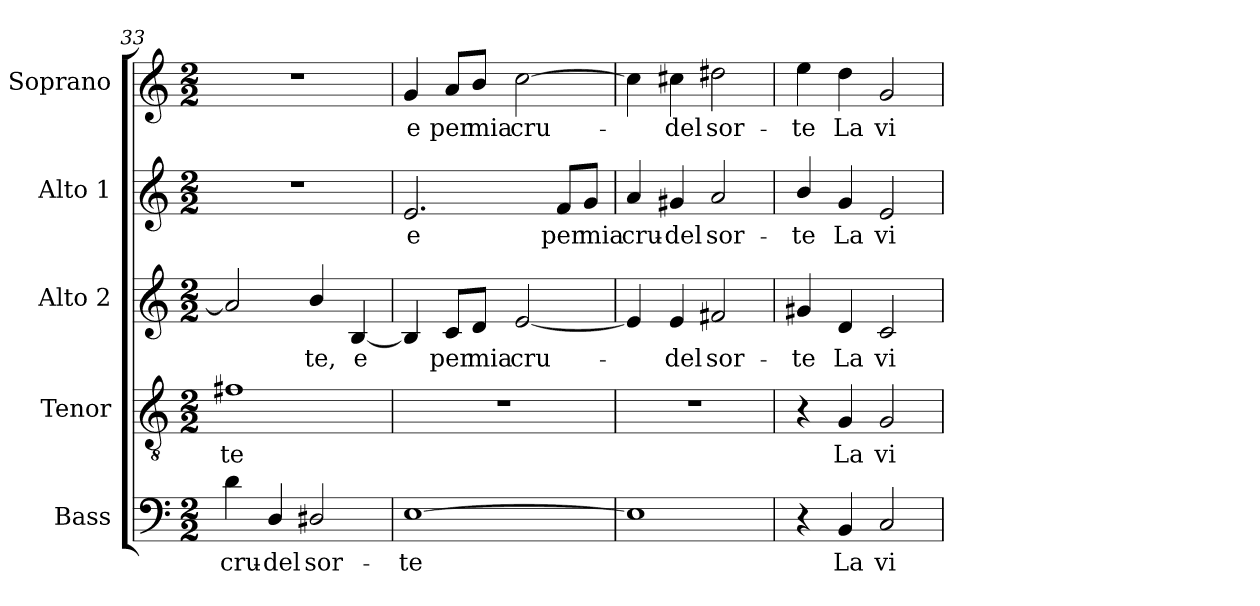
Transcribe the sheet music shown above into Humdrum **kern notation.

**kern	**text	**kern	**text	**kern	**text	**kern	**text	**kern	**text
*part5	*part5	*part4	*part4	*part3	*part3	*part2	*part2	*part1	*part1
*staff5	*staff5	*staff4	*staff4	*staff3	*staff3	*staff2	*staff2	*staff1	*staff1
*I"Bass	*	*I"Tenor	*	*I"Alto 2	*	*I"Alto 1	*	*I"Soprano	*
*I'B	*	*I'T	*	*I'A2	*	*I'A1	*	*I'S	*
*clefF4	*	*clefGv2	*	*clefG2	*	*clefG2	*	*clefG2	*
*	*	*ITrd7c12	*	*	*	*	*	*	*
*k[]	*	*k[]	*	*k[]	*	*k[]	*	*k[]	*
*C:	*	*C:	*	*C:	*	*C:	*	*C:	*
*M2/2	*	*M2/2	*	*M2/2	*	*M2/2	*	*M2/2	*
=33	=33	=33	=33	=33	=33	=33	=33	=33	=33
!	!LO:LY:b:color=#000000	!	!	!	!	!	!	!	!
!	!	!	!LO:LY:b:color=#000000	!	!	!	!	!	!
4di\	cru-	1F#Xi	-te	2ai/]	.	1r	.	1r	.
!	!LO:LY:b:color=#000000	!	!	!	!	!	!	!	!
4Di/	-del	.	.	.	.	.	.	.	.
!	!LO:LY:b:color=#000000	!	!	!	!	!	!	!	!
!	!	!	!	!	!LO:LY:b:color=#000000	!	!	!	!
2D#Xi/	sor-	.	.	4bi/	-te,	.	.	.	.
!	!	!	!	!	!LO:LY:b:color=#000000	!	!	!	!
.	.	.	.	[4Bi/	e	.	.	.	.
=34	=34	=34	=34	=34	=34	=34	=34	=34	=34
!	!LO:LY:b:color=#000000	!	!	!	!	!	!	!	!
!	!	!	!	!	!	!	!LO:LY:b:color=#000000	!	!
!	!	!	!	!	!	!	!	!	!LO:LY:b:color=#000000
[1Ei	-te	1r	.	4Bi/]	.	2.ei/	e	4gi/	e
!	!	!	!	!	!LO:LY:b:color=#000000	!	!	!	!
!	!	!	!	!	!	!	!	!	!LO:LY:b:color=#000000
.	.	.	.	8ci/L	per	.	.	8ai/L	per
!	!	!	!	!	!LO:LY:b:color=#000000	!	!	!	!
!	!	!	!	!	!	!	!	!	!LO:LY:b:color=#000000
.	.	.	.	8di/J	mia	.	.	8bi/J	mia
!	!	!	!	!	!LO:LY:b:color=#000000	!	!	!	!
!	!	!	!	!	!	!	!	!	!LO:LY:b:color=#000000
.	.	.	.	[2ei/	cru-	.	.	[2cci\	cru-
!	!	!	!	!	!	!	!LO:LY:b:color=#000000	!	!
.	.	.	.	.	.	8fi/L	per	.	.
!	!	!	!	!	!	!	!LO:LY:b:color=#000000	!	!
.	.	.	.	.	.	8gi/J	mia	.	.
!!LO:PB:g=z
=35	=35	=35	=35	=35	=35	=35	=35	=35	=35
!	!	!	!	!	!	!	!LO:LY:b:color=#000000	!	!
1Ei]	.	1r	.	4ei/]	.	4ai/	cru-	4cci\]	.
!	!	!	!	!	!LO:LY:b:color=#000000	!	!	!	!
!	!	!	!	!	!	!	!LO:LY:b:color=#000000	!	!
!	!	!	!	!	!	!	!	!	!LO:LY:b:color=#000000
.	.	.	.	4ei/	-del	4g#Xi/	-del	4cc#Xi\	-del
!	!	!	!	!	!LO:LY:b:color=#000000	!	!	!	!
!	!	!	!	!	!	!	!LO:LY:b:color=#000000	!	!
!	!	!	!	!	!	!	!	!	!LO:LY:b:color=#000000
.	.	.	.	2f#Xi/	sor-	2ai/	sor-	2dd#Xi\	sor-
=36	=36	=36	=36	=36	=36	=36	=36	=36	=36
!	!	!	!	!	!LO:LY:b:color=#000000	!	!	!	!
!	!	!	!	!	!	!	!LO:LY:b:color=#000000	!	!
!	!	!	!	!	!	!	!	!	!LO:LY:b:color=#000000
4r	.	4r	.	4g#Xi/	-te	4bi/	-te	4eei\	-te
!	!LO:LY:b:color=#000000	!	!	!	!	!	!	!	!
!	!	!	!LO:LY:b:color=#000000	!	!	!	!	!	!
!	!	!	!	!	!LO:LY:b:color=#000000	!	!	!	!
!	!	!	!	!	!	!	!LO:LY:b:color=#000000	!	!
!	!	!	!	!	!	!	!	!	!LO:LY:b:color=#000000
4BBi/	La	4GGi/	La	4di/	La	4gi/	La	4ddi\	La
!	!LO:LY:b:color=#000000	!	!	!	!	!	!	!	!
!	!	!	!LO:LY:b:color=#000000	!	!	!	!	!	!
!	!	!	!	!	!LO:LY:b:color=#000000	!	!	!	!
!	!	!	!	!	!	!	!LO:LY:b:color=#000000	!	!
!	!	!	!	!	!	!	!	!	!LO:LY:b:color=#000000
2Ci/	vi-	2GGi/	vi-	2ci/	vi-	2ei/	vi-	2gi/	vi-
=	=	=	=	=	=	=	=	=	=
*-	*-	*-	*-	*-	*-	*-	*-	*-	*-
